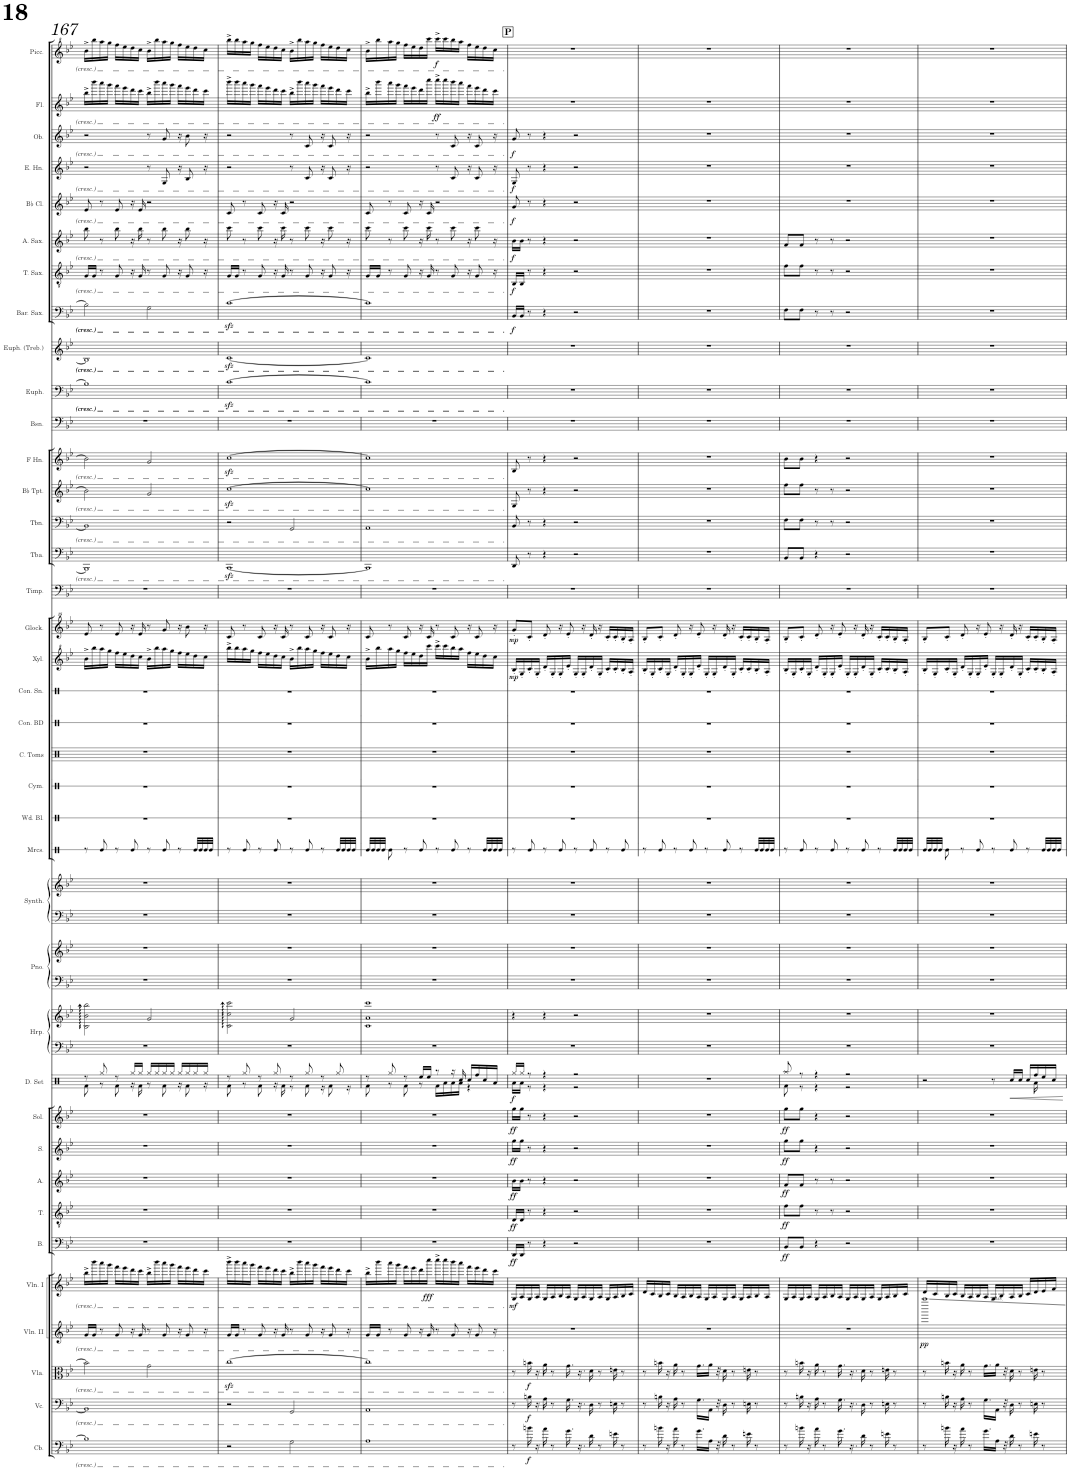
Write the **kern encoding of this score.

**kern	**dynam	**kern	**dynam	**kern	**dynam	**kern	**dynam	**kern	**dynam	**kern	**dynam	**kern	**dynam	**kern	**dynam	**kern	**dynam	**kern	**dynam	**kern	**dynam	**kern	**kern	**kern	**kern	**kern	**kern	**kern	**kern	**kern	**kern	**kern	**kern	**kern	**dynam	**kern	**dynam	**kern	**kern	**kern	**kern	**kern	**kern	**kern	**kern	**kern	**dynam	**kern	**dynam	**kern	**dynam	**kern	**dynam	**kern	**dynam	**kern	**dynam	**kern	**dynam	**kern	**dynam
*part38	*part38	*part37	*part37	*part36	*part36	*part35	*part35	*part34	*part34	*part33	*part33	*part32	*part32	*part31	*part31	*part30	*part30	*part29	*part29	*part28	*part28	*part27	*part27	*part26	*part26	*part25	*part25	*part24	*part23	*part22	*part21	*part20	*part19	*part18	*part18	*part17	*part17	*part16	*part15	*part14	*part13	*part12	*part11	*part10	*part9	*part8	*part8	*part7	*part7	*part6	*part6	*part5	*part5	*part4	*part4	*part3	*part3	*part2	*part2	*part1	*part1
*staff41	*staff41	*staff40	*staff40	*staff39	*staff39	*staff38	*staff38	*staff37	*staff37	*staff36	*staff36	*staff35	*staff35	*staff34	*staff34	*staff33	*staff33	*staff32	*staff32	*staff31	*staff31	*staff30	*staff29	*staff28	*staff27	*staff26	*staff25	*staff24	*staff23	*staff22	*staff21	*staff20	*staff19	*staff18	*staff18	*staff17	*staff17	*staff16	*staff15	*staff14	*staff13	*staff12	*staff11	*staff10	*staff9	*staff8	*staff8	*staff7	*staff7	*staff6	*staff6	*staff5	*staff5	*staff4	*staff4	*staff3	*staff3	*staff2	*staff2	*staff1	*staff1
*I"Contrabass	*	*I"Violoncello	*	*I"Viola	*	*I"Violin II	*	*I"Violin I	*	*I"Bass	*	*I"Tenor	*	*I"Alto	*	*I"Soprano	*	*I"Solo	*	*I"Drumset	*	*I"Harp	*	*I"Piano	*	*I"Bass Synthesizer	*	*I"Maracas	*I"Wood Blocks	*I"Cymbal	*I"Concert Toms	*I"Concert Bass Drum	*I"Concert Snare Drum	*I"Xylophone	*	*I"Glockenspiel	*	*I"Timpani	*I"Tuba	*I"Trombone	*I"Bb Trumpet	*I"Horn in F	*I"Bassoon	*I"Euphonium	*I"Euphonium (Treble Clef)	*I"Baritone Saxophone	*	*I"Tenor Saxophone	*	*I"Alto Saxophone	*	*I"Bb Clarinet	*	*I"English Horn	*	*I"Oboe	*	*I"Flute	*	*I"Piccolo	*
*I'Cb.	*	*I'Vc.	*	*I'Vla.	*	*I'Vln. II	*	*I'Vln. I	*	*I'B.	*	*I'T.	*	*I'A.	*	*I'S.	*	*I'Sol.	*	*I'D. Set	*	*I'Hrp.	*	*I'Pno.	*	*I'Synth.	*	*I'Mrcs.	*I'Wd. Bl.	*I'Cym.	*I'C. Toms	*I'Con. BD	*I'Con. Sn.	*I'Xyl.	*	*I'Glock.	*	*I'Timp.	*I'Tba.	*I'Tbn.	*I'Bb Tpt.	*	*I'Bsn.	*I'Euph.	*I'Euph. (Treb.)	*I'Bar. Sax.	*	*I'T. Sax.	*	*I'A. Sax.	*	*I'Bb Cl.	*	*I'E. Hn.	*	*I'Ob.	*	*I'Fl.	*	*I'Picc.	*
!!LO:PB:g=z
*clefFv4	*	*clefF4	*	*clefC3	*	*clefG2	*	*clefG2	*	*clefF4	*	*clefGv2	*	*clefG2	*	*clefG2	*	*clefG2	*	*clefX	*	*clefF4	*clefG2	*clefF4	*clefG2	*clefF4	*clefG2	*clefX	*clefX	*clefX	*clefX	*clefX	*clefX	*clefG^2	*	*clefG^^2	*	*clefF4	*clefF4	*clefF4	*clefG2	*clefG2	*clefF4	*clefF4	*clefG2	*clefF4	*	*clefGv2	*	*clefG2	*	*clefG2	*	*clefG2	*	*clefG2	*	*clefG2	*	*clefG^2	*
*ITrd7c12	*	*	*	*	*	*	*	*	*	*	*	*	*	*	*	*	*	*	*	*	*	*	*	*	*	*	*	*	*	*	*	*	*	*	*	*	*	*	*	*	*ITrd1c2	*ITrd4c7	*	*	*	*ITrd12c21	*	*ITrd8c14	*	*ITrd5c9	*	*ITrd1c2	*	*ITrd4c7	*	*	*	*	*	*ITrd-7c-12	*
*k[b-e-]	*	*k[b-e-]	*	*k[b-e-]	*	*k[b-e-]	*	*k[b-e-]	*	*k[b-e-]	*	*k[b-e-]	*	*k[b-e-]	*	*k[b-e-]	*	*k[b-e-]	*	*k[]	*	*k[b-e-]	*k[b-e-]	*k[b-e-]	*k[b-e-]	*k[b-e-]	*k[b-e-]	*k[]	*k[]	*k[]	*k[]	*k[]	*k[]	*k[b-e-]	*	*k[b-e-]	*	*k[b-e-]	*k[b-e-]	*k[b-e-]	*k[b-e-]	*k[b-e-]	*k[b-e-]	*k[b-e-]	*k[b-e-]	*k[b-e-]	*	*k[b-e-]	*	*k[b-e-]	*	*k[b-e-]	*	*k[b-e-]	*	*k[b-e-]	*	*k[b-e-]	*	*k[b-e-]	*
*M4/4	*	*M4/4	*	*M4/4	*	*M4/4	*	*M4/4	*	*M4/4	*	*M4/4	*	*M4/4	*	*M4/4	*	*M4/4	*	*M4/4	*	*M4/4	*M4/4	*M4/4	*M4/4	*M4/4	*M4/4	*M4/4	*M4/4	*M4/4	*M4/4	*M4/4	*M4/4	*M4/4	*	*M4/4	*	*M4/4	*M4/4	*M4/4	*M4/4	*M4/4	*M4/4	*M4/4	*M4/4	*M4/4	*	*M4/4	*	*M4/4	*	*M4/4	*	*M4/4	*	*M4/4	*	*M4/4	*	*M4/4	*
=167	=167	=167	=167	=167	=167	=167	=167	=167	=167	=167	=167	=167	=167	=167	=167	=167	=167	=167	=167	=167	=167	=167	=167	=167	=167	=167	=167	=167	=167	=167	=167	=167	=167	=167	=167	=167	=167	=167	=167	=167	=167	=167	=167	=167	=167	=167	=167	=167	=167	=167	=167	=167	=167	=167	=167	=167	=167	=167	=167	=167	=167
*	*	*	*	*	*	*	*	*	*	*	*	*	*	*	*	*	*	*	*	*^	*	*	*	*	*	*	*	*	*	*	*	*	*	*	*	*	*	*	*	*	*	*	*	*	*	*	*	*	*	*	*	*	*	*	*	*	*	*	*	*	*
1BB-]	.	1BB-]	.	2b-\]	.	16g/LL	.	16bb-^\LL	.	1r	.	1r	.	1r	.	1r	.	1r	.	8r	8Rf\	.	1r	2B-\ 2b-\ 2bb-\	1r	1r	1r	1r	8r	1r	1r	1r	1r	1r	16bb-^\LL	.	8eee-/	.	1r	1BBB-]	1BB-]	2b-\]	2b-\]	1r	1B-]	1B-]	2B-\]	.	16G/LL	.	8bb-\	.	8e-/	.	2r	.	2r	.	16bb-^\LL	.	16bb-^\LL	.
.	.	.	.	.	.	16g/JJ	.	16bbb-\	.	.	.	.	.	.	.	.	.	.	.	.	.	.	.	.	.	.	.	.	.	.	.	.	.	.	16bbb-\	.	.	.	.	.	.	.	.	.	.	.	.	.	16G/JJ	.	.	.	.	.	.	.	.	.	16bbb-\	.	16bbb-\	.
.	.	.	.	.	.	8r	.	16aaa\	.	.	.	.	.	.	.	.	.	.	.	8Rgg/	8r	.	.	.	.	.	.	.	8Re/	.	.	.	.	.	16aaa\	.	8r	.	.	.	.	.	.	.	.	.	.	.	8r	.	8r	.	8r	.	.	.	.	.	16aaa\	.	16aaa\	.
.	.	.	.	.	.	.	.	16ggg\JJ	.	.	.	.	.	.	.	.	.	.	.	.	.	.	.	.	.	.	.	.	.	.	.	.	.	.	16ggg\JJ	.	.	.	.	.	.	.	.	.	.	.	.	.	.	.	.	.	.	.	.	.	.	.	16ggg\JJ	.	16ggg\JJ	.
.	.	.	.	.	.	8g/	.	16fff\LL	.	.	.	.	.	.	.	.	.	.	.	8r	8Rf\	.	.	.	.	.	.	.	8r	.	.	.	.	.	16fff\LL	.	8eee-/	.	.	.	.	.	.	.	.	.	.	.	8G/	.	8bb-\	.	8e-/	.	.	.	.	.	16fff\LL	.	16fff\LL	.
.	.	.	.	.	.	.	.	16eee-\	.	.	.	.	.	.	.	.	.	.	.	.	.	.	.	.	.	.	.	.	.	.	.	.	.	.	16eee-\	.	.	.	.	.	.	.	.	.	.	.	.	.	.	.	.	.	.	.	.	.	.	.	16eee-\	.	16eee-\	.
.	.	.	.	.	.	16r	.	16ddd\	.	.	.	.	.	.	.	.	.	.	.	16Rgg/LL	16r	.	.	.	.	.	.	.	8Re/	.	.	.	.	.	16ddd\	.	16r	.	.	.	.	.	.	.	.	.	.	.	16r	.	16r	.	16r	.	.	.	.	.	16ddd\	.	16ddd\	.
.	.	.	.	.	.	16g/	.	16ccc\JJ	.	.	.	.	.	.	.	.	.	.	.	16Rgg/JJ	16Rf\	.	.	.	.	.	.	.	.	.	.	.	.	.	16ccc\JJ	.	16eee-/	.	.	.	.	.	.	.	.	.	.	.	16G/	.	16bb-\	.	16e-/	.	.	.	.	.	16ccc\JJ	.	16ccc\JJ	.
.	.	.	.	2g\	.	8r	.	16bb-^\LL	.	.	.	.	.	.	.	.	.	.	.	16Rgg/LL	8r	.	.	2g/	.	.	.	.	8r	.	.	.	.	.	16bb-^\LL	.	8r	.	.	.	.	2g/	2g/	.	.	.	2G\	.	8r	.	8r	.	2r	.	8r	.	8r	.	16bb-^\LL	.	16bb-^\LL	.
.	.	.	.	.	.	.	.	16bbb-\	.	.	.	.	.	.	.	.	.	.	.	16Rgg/	.	.	.	.	.	.	.	.	.	.	.	.	.	.	16bbb-\	.	.	.	.	.	.	.	.	.	.	.	.	.	.	.	.	.	.	.	.	.	.	.	16bbb-\	.	16bbb-\	.
.	.	.	.	.	.	8g/	.	16aaa\	.	.	.	.	.	.	.	.	.	.	.	16Rgg/	8Rf\	.	.	.	.	.	.	.	8Re/	.	.	.	.	.	16aaa\	.	8ggg/	.	.	.	.	.	.	.	.	.	.	.	8G/	.	8bb-\	.	.	.	8G/	.	8g/	.	16aaa\	.	16aaa\	.
.	.	.	.	.	.	.	.	16ggg\JJ	.	.	.	.	.	.	.	.	.	.	.	16Rgg/JJ	.	.	.	.	.	.	.	.	.	.	.	.	.	.	16ggg\JJ	.	.	.	.	.	.	.	.	.	.	.	.	.	.	.	.	.	.	.	.	.	.	.	16ggg\JJ	.	16ggg\JJ	.
.	.	.	.	.	.	16r	.	16fff\LL	.	.	.	.	.	.	.	.	.	.	.	16Rgg/LL	16r	.	.	.	.	.	.	.	8r	.	.	.	.	.	16fff\LL	.	16r	.	.	.	.	.	.	.	.	.	.	.	16r	.	16r	.	.	.	16r	.	16r	.	16fff\LL	.	16fff\LL	.
.	.	.	.	.	.	8g/	.	16eee-\	.	.	.	.	.	.	.	.	.	.	.	16Rgg/	8Rf\	.	.	.	.	.	.	.	.	.	.	.	.	.	16eee-\	.	8bbb-\	.	.	.	.	.	.	.	.	.	.	.	8G/	.	8bb-\	.	.	.	8B-/	.	8b-\	.	16eee-\	.	16eee-\	.
.	.	.	.	.	.	.	.	16ddd\	.	.	.	.	.	.	.	.	.	.	.	16Rgg/	.	.	.	.	.	.	.	.	32Re/LLL	.	.	.	.	.	16ddd\	.	.	.	.	.	.	.	.	.	.	.	.	.	.	.	.	.	.	.	.	.	.	.	16ddd\	.	16ddd\	.
.	.	.	.	.	.	.	.	.	.	.	.	.	.	.	.	.	.	.	.	.	.	.	.	.	.	.	.	.	32Re/	.	.	.	.	.	.	.	.	.	.	.	.	.	.	.	.	.	.	.	.	.	.	.	.	.	.	.	.	.	.	.	.	.
.	.	.	.	.	.	16r	.	16ccc\JJ	.	.	.	.	.	.	.	.	.	.	.	16Rgg/JJ	16r	.	.	.	.	.	.	.	32Re/	.	.	.	.	.	16ccc\JJ	.	16r	.	.	.	.	.	.	.	.	.	.	.	16r	.	16r	.	.	.	16r	.	16r	.	16ccc\JJ	.	16ccc\JJ	.
.	.	.	.	.	.	.	.	.	.	.	.	.	.	.	.	.	.	.	.	.	.	.	.	.	.	.	.	.	32Re/JJJ	.	.	.	.	.	.	.	.	.	.	.	.	.	.	.	.	.	.	.	.	.	.	.	.	.	.	.	.	.	.	.	.	.
=168	=168	=168	=168	=168	=168	=168	=168	=168	=168	=168	=168	=168	=168	=168	=168	=168	=168	=168	=168	=168	=168	=168	=168	=168	=168	=168	=168	=168	=168	=168	=168	=168	=168	=168	=168	=168	=168	=168	=168	=168	=168	=168	=168	=168	=168	=168	=168	=168	=168	=168	=168	=168	=168	=168	=168	=168	=168	=168	=168	=168	=168	=168
2r	.	2r	.	[1cczz<	.	16g/LL	.	16bbb-^\LL	.	1r	.	1r	.	1r	.	1r	.	1r	.	8r	8Rf\	.	1r	2c\ 2cc\ 2ccc\	1r	1r	1r	1r	8r	1r	1r	1r	1r	1r	16bbb-^\LL	.	8ccc/	.	1r	[1CCzz<	2r	[1cczz<	[1cczz<	1r	[1czz<	[1czz<	[1czz<	.	16G/LL	.	8ccc\	.	8c/	.	2r	.	2r	.	16bbb-^\LL	.	16bbb-^\LL	.
.	.	.	.	.	.	16g/JJ	.	16bbb-\	.	.	.	.	.	.	.	.	.	.	.	.	.	.	.	.	.	.	.	.	.	.	.	.	.	.	16bbb-\	.	.	.	.	.	.	.	.	.	.	.	.	.	16G/JJ	.	.	.	.	.	.	.	.	.	16bbb-\	.	16bbb-\	.
.	.	.	.	.	.	8r	.	16aaa\	.	.	.	.	.	.	.	.	.	.	.	8Rgg/	8r	.	.	.	.	.	.	.	8Re/	.	.	.	.	.	16aaa\	.	8r	.	.	.	.	.	.	.	.	.	.	.	8r	.	8r	.	8r	.	.	.	.	.	16aaa\	.	16aaa\	.
.	.	.	.	.	.	.	.	16ggg\JJ	.	.	.	.	.	.	.	.	.	.	.	.	.	.	.	.	.	.	.	.	.	.	.	.	.	.	16ggg\JJ	.	.	.	.	.	.	.	.	.	.	.	.	.	.	.	.	.	.	.	.	.	.	.	16ggg\JJ	.	16ggg\JJ	.
.	.	.	.	.	.	8g/	.	16fff\LL	.	.	.	.	.	.	.	.	.	.	.	8r	8Rf\	.	.	.	.	.	.	.	8r	.	.	.	.	.	16fff\LL	.	8ccc/	.	.	.	.	.	.	.	.	.	.	.	8G/	.	8ccc\	.	8c/	.	.	.	.	.	16fff\LL	.	16fff\LL	.
.	.	.	.	.	.	.	.	16eee-\	.	.	.	.	.	.	.	.	.	.	.	.	.	.	.	.	.	.	.	.	.	.	.	.	.	.	16eee-\	.	.	.	.	.	.	.	.	.	.	.	.	.	.	.	.	.	.	.	.	.	.	.	16eee-\	.	16eee-\	.
.	.	.	.	.	.	16r	.	16ddd\	.	.	.	.	.	.	.	.	.	.	.	8Rgg/	16r	.	.	.	.	.	.	.	8Re/	.	.	.	.	.	16ddd\	.	16r	.	.	.	.	.	.	.	.	.	.	.	16r	.	16r	.	16r	.	.	.	.	.	16ddd\	.	16ddd\	.
.	.	.	.	.	.	16g/	.	16ccc\JJ	.	.	.	.	.	.	.	.	.	.	.	.	16Rf\	.	.	.	.	.	.	.	.	.	.	.	.	.	16ccc\JJ	.	16ccc/	.	.	.	.	.	.	.	.	.	.	.	16G/	.	16ccc\	.	16c/	.	.	.	.	.	16ccc\JJ	.	16ccc\JJ	.
2GG\	.	2GG/	.	.	.	8r	.	16bb-^\LL	.	.	.	.	.	.	.	.	.	.	.	8r	8r	.	.	2g/	.	.	.	.	8r	.	.	.	.	.	16bb-^\LL	.	8r	.	.	.	2GG/	.	.	.	.	.	.	.	8r	.	8r	.	2r	.	8r	.	8r	.	16bb-^\LL	.	16bb-^\LL	.
.	.	.	.	.	.	.	.	16bbb-\	.	.	.	.	.	.	.	.	.	.	.	.	.	.	.	.	.	.	.	.	.	.	.	.	.	.	16bbb-\	.	.	.	.	.	.	.	.	.	.	.	.	.	.	.	.	.	.	.	.	.	.	.	16bbb-\	.	16bbb-\	.
.	.	.	.	.	.	8g/	.	16aaa\	.	.	.	.	.	.	.	.	.	.	.	8Rgg/	8Rf\	.	.	.	.	.	.	.	8Re/	.	.	.	.	.	16aaa\	.	8ccc/	.	.	.	.	.	.	.	.	.	.	.	8G/	.	8ccc\	.	.	.	8c/	.	8c/	.	16aaa\	.	16aaa\	.
.	.	.	.	.	.	.	.	16ggg\JJ	.	.	.	.	.	.	.	.	.	.	.	.	.	.	.	.	.	.	.	.	.	.	.	.	.	.	16ggg\JJ	.	.	.	.	.	.	.	.	.	.	.	.	.	.	.	.	.	.	.	.	.	.	.	16ggg\JJ	.	16ggg\JJ	.
.	.	.	.	.	.	16r	.	16fff\LL	.	.	.	.	.	.	.	.	.	.	.	8r	16r	.	.	.	.	.	.	.	8r	.	.	.	.	.	16fff\LL	.	16r	.	.	.	.	.	.	.	.	.	.	.	16r	.	16r	.	.	.	16r	.	16r	.	16fff\LL	.	16fff\LL	.
.	.	.	.	.	.	8g/	.	16eee-\	.	.	.	.	.	.	.	.	.	.	.	.	8Rf\	.	.	.	.	.	.	.	.	.	.	.	.	.	16eee-\	.	8ccc/	.	.	.	.	.	.	.	.	.	.	.	8G/	.	8ccc\	.	.	.	8c/	.	8c/	.	16eee-\	.	16eee-\	.
.	.	.	.	.	.	.	.	16ddd\	.	.	.	.	.	.	.	.	.	.	.	8Rgg/	.	.	.	.	.	.	.	.	32Re/LLL	.	.	.	.	.	16ddd\	.	.	.	.	.	.	.	.	.	.	.	.	.	.	.	.	.	.	.	.	.	.	.	16ddd\	.	16ddd\	.
.	.	.	.	.	.	.	.	.	.	.	.	.	.	.	.	.	.	.	.	.	.	.	.	.	.	.	.	.	32Re/	.	.	.	.	.	.	.	.	.	.	.	.	.	.	.	.	.	.	.	.	.	.	.	.	.	.	.	.	.	.	.	.	.
.	.	.	.	.	.	16r	.	16ccc\JJ	.	.	.	.	.	.	.	.	.	.	.	.	16r	.	.	.	.	.	.	.	32Re/	.	.	.	.	.	16ccc\JJ	.	16r	.	.	.	.	.	.	.	.	.	.	.	16r	.	16r	.	.	.	16r	.	16r	.	16ccc\JJ	.	16ccc\JJ	.
.	.	.	.	.	.	.	.	.	.	.	.	.	.	.	.	.	.	.	.	.	.	.	.	.	.	.	.	.	32Re/JJJ	.	.	.	.	.	.	.	.	.	.	.	.	.	.	.	.	.	.	.	.	.	.	.	.	.	.	.	.	.	.	.	.	.
=169	=169	=169	=169	=169	=169	=169	=169	=169	=169	=169	=169	=169	=169	=169	=169	=169	=169	=169	=169	=169	=169	=169	=169	=169	=169	=169	=169	=169	=169	=169	=169	=169	=169	=169	=169	=169	=169	=169	=169	=169	=169	=169	=169	=169	=169	=169	=169	=169	=169	=169	=169	=169	=169	=169	=169	=169	=169	=169	=169	=169	=169	=169
1AA	.	1AA	.	1cc]	.	16g/LL	.	16bb-^\LL	.	1r	.	1r	.	1r	.	1r	.	1r	.	8r	8Rf\	.	1r	1c 1a 1ccc	1r	1r	1r	1r	32Re/LLL	1r	1r	1r	1r	1r	16bb-^\LL	.	8ccc/	.	1r	1CC]	1AA	1cc]	1cc]	1r	1c]	1c]	1c]	.	16G/LL	.	8ccc\	.	8c/	.	2r	.	2r	.	16bb-^\LL	.	16bb-^\LL	.
.	.	.	.	.	.	.	.	.	.	.	.	.	.	.	.	.	.	.	.	.	.	.	.	.	.	.	.	.	32Re/	.	.	.	.	.	.	.	.	.	.	.	.	.	.	.	.	.	.	.	.	.	.	.	.	.	.	.	.	.	.	.	.	.
.	.	.	.	.	.	16g/JJ	.	16bbb-\	.	.	.	.	.	.	.	.	.	.	.	.	.	.	.	.	.	.	.	.	32Re/	.	.	.	.	.	16bbb-\	.	.	.	.	.	.	.	.	.	.	.	.	.	16G/JJ	.	.	.	.	.	.	.	.	.	16bbb-\	.	16bbb-\	.
.	.	.	.	.	.	.	.	.	.	.	.	.	.	.	.	.	.	.	.	.	.	.	.	.	.	.	.	.	32Re/JJJ	.	.	.	.	.	.	.	.	.	.	.	.	.	.	.	.	.	.	.	.	.	.	.	.	.	.	.	.	.	.	.	.	.
.	.	.	.	.	.	8r	.	16aaa\	.	.	.	.	.	.	.	.	.	.	.	8Rgg/	8r	.	.	.	.	.	.	.	8Re\	.	.	.	.	.	16aaa\	.	8r	.	.	.	.	.	.	.	.	.	.	.	8r	.	8r	.	8r	.	.	.	.	.	16aaa\	.	16aaa\	.
.	.	.	.	.	.	.	.	16ggg\JJ	.	.	.	.	.	.	.	.	.	.	.	.	.	.	.	.	.	.	.	.	.	.	.	.	.	.	16ggg\JJ	.	.	.	.	.	.	.	.	.	.	.	.	.	.	.	.	.	.	.	.	.	.	.	16ggg\JJ	.	16ggg\JJ	.
.	.	.	.	.	.	8g/	.	16fff\LL	.	.	.	.	.	.	.	.	.	.	.	8r	8Rf\	.	.	.	.	.	.	.	8r	.	.	.	.	.	16fff\LL	.	8ccc/	.	.	.	.	.	.	.	.	.	.	.	8G/	.	8ccc\	.	8c/	.	.	.	.	.	16fff\LL	.	16fff\LL	.
.	.	.	.	.	.	.	.	16eee-\	.	.	.	.	.	.	.	.	.	.	.	.	.	.	.	.	.	.	.	.	.	.	.	.	.	.	16eee-\	.	.	.	.	.	.	.	.	.	.	.	.	.	.	.	.	.	.	.	.	.	.	.	16eee-\	.	16eee-\	.
.	.	.	.	.	.	16r	.	16ddd\	.	.	.	.	.	.	.	.	.	.	.	16Ree/LL	8r	.	.	.	.	.	.	.	8Re/	.	.	.	.	.	16ddd\	.	16r	.	.	.	.	.	.	.	.	.	.	.	16r	.	16r	.	16r	.	.	.	.	.	16ddd\	.	16ddd\	.
!	!	!	!	!	!	!	!	!	!LO:DY:b	!	!	!	!	!	!	!	!	!	!	!	!	!	!	!	!	!	!	!	!	!	!	!	!	!	!	!	!	!	!	!	!	!	!	!	!	!	!	!	!	!	!	!	!	!	!	!	!	!	!	!	!	!
.	.	.	.	.	.	16g/	.	16cccc\JJ	fff	.	.	.	.	.	.	.	.	.	.	16Ree/JJ	.	.	.	.	.	.	.	.	.	.	.	.	.	.	16cccc\JJ	.	16ccc/	.	.	.	.	.	.	.	.	.	.	.	16G/	.	16ccc\	.	16c/	.	.	.	.	.	16cccc\JJ	.	16cccc\JJ	.
!	!	!	!	!	!	!	!	!	!	!	!	!	!	!	!	!	!	!	!	!	!	!	!	!	!	!	!	!	!	!	!	!	!	!	!	!	!	!	!	!	!	!	!	!	!	!	!	!	!	!	!	!	!	!	!	!	!	!	!	!LO:DY:b	!	!LO:DY:b
.	.	.	.	.	.	8r	.	16cccc^\LL	.	.	.	.	.	.	.	.	.	.	.	8r	16Rf\LL	.	.	.	.	.	.	.	8r	.	.	.	.	.	16cccc^\LL	.	8r	.	.	.	.	.	.	.	.	.	.	.	8r	.	8r	.	2r	.	8r	.	8r	.	16cccc^\LL	ff	16cccc^\LL	f
.	.	.	.	.	.	.	.	16cccc\	.	.	.	.	.	.	.	.	.	.	.	.	16Ra\	.	.	.	.	.	.	.	.	.	.	.	.	.	16cccc\	.	.	.	.	.	.	.	.	.	.	.	.	.	.	.	.	.	.	.	.	.	.	.	16cccc\	.	16cccc\	.
.	.	.	.	.	.	8g/	.	16bbb-\	.	.	.	.	.	.	.	.	.	.	.	16r	16Ra\	.	.	.	.	.	.	.	8Re/	.	.	.	.	.	16bbb-\	.	8ccc/	.	.	.	.	.	.	.	.	.	.	.	8G/	.	8ccc\	.	.	.	8c/	.	8c/	.	16bbb-\	.	16bbb-\	.
.	.	.	.	.	.	.	.	16aaa\JJ	.	.	.	.	.	.	.	.	.	.	.	16Rcc/	16Ra\JJ	.	.	.	.	.	.	.	.	.	.	.	.	.	16aaa\JJ	.	.	.	.	.	.	.	.	.	.	.	.	.	.	.	.	.	.	.	.	.	.	.	16aaa\JJ	.	16aaa\JJ	.
.	.	.	.	.	.	16r	.	16fff\LL	.	.	.	.	.	.	.	.	.	.	.	16Rcc/LL	4r	.	.	.	.	.	.	.	8r	.	.	.	.	.	16fff\LL	.	16r	.	.	.	.	.	.	.	.	.	.	.	16r	.	16r	.	.	.	16r	.	16r	.	16fff\LL	.	16fff\LL	.
.	.	.	.	.	.	8g/	.	16eee-\	.	.	.	.	.	.	.	.	.	.	.	16Rff/	.	.	.	.	.	.	.	.	.	.	.	.	.	.	16eee-\	.	8ccc/	.	.	.	.	.	.	.	.	.	.	.	8G/	.	8ccc\	.	.	.	8c/	.	8c/	.	16eee-\	.	16eee-\	.
.	.	.	.	.	.	.	.	16ddd\	.	.	.	.	.	.	.	.	.	.	.	16Rcc/	.	.	.	.	.	.	.	.	32Re/LLL	.	.	.	.	.	16ddd\	.	.	.	.	.	.	.	.	.	.	.	.	.	.	.	.	.	.	.	.	.	.	.	16ddd\	.	16ddd\	.
.	.	.	.	.	.	.	.	.	.	.	.	.	.	.	.	.	.	.	.	.	.	.	.	.	.	.	.	.	32Re/	.	.	.	.	.	.	.	.	.	.	.	.	.	.	.	.	.	.	.	.	.	.	.	.	.	.	.	.	.	.	.	.	.
.	.	.	.	.	.	16r	.	16ccc\JJ	.	.	.	.	.	.	.	.	.	.	.	16Ra/JJ	.	.	.	.	.	.	.	.	32Re/	.	.	.	.	.	16ccc\JJ	.	16r	.	.	.	.	.	.	.	.	.	.	.	16r	.	16r	.	.	.	16r	.	16r	.	16ccc\JJ	.	16ccc\JJ	.
.	.	.	.	.	.	.	.	.	.	.	.	.	.	.	.	.	.	.	.	.	.	.	.	.	.	.	.	.	32Re/JJJ	.	.	.	.	.	.	.	.	.	.	.	.	.	.	.	.	.	.	.	.	.	.	.	.	.	.	.	.	.	.	.	.	.
!!LO:REH:place=s1:a:B:cj:fs=14:t=P
=170	=170	=170	=170	=170	=170	=170	=170	=170	=170	=170	=170	=170	=170	=170	=170	=170	=170	=170	=170	=170	=170	=170	=170	=170	=170	=170	=170	=170	=170	=170	=170	=170	=170	=170	=170	=170	=170	=170	=170	=170	=170	=170	=170	=170	=170	=170	=170	=170	=170	=170	=170	=170	=170	=170	=170	=170	=170	=170	=170	=170	=170	=170
!	!	!	!	!	!	!	!	!	!LO:DY:b	!	!LO:DY:b	!	!LO:DY:b	!	!LO:DY:b	!	!LO:DY:b	!	!LO:DY:b	!	!	!LO:DY:b	!	!	!	!	!	!	!	!	!	!	!	!	!	!LO:DY:b	!	!LO:DY:b	!	!	!	!	!	!	!	!	!	!LO:DY:b	!	!LO:DY:b	!	!LO:DY:b	!	!LO:DY:b	!	!LO:DY:b	!	!LO:DY:b	!	!	!	!
8r	.	8r	.	8r	.	1r	.	16G/LL	mf	16DD/LL	ff	16D/LL	ff	16b-\LL	ff	16gg\LL	ff	16gg\LL	ff	16Rgg/LL	16Ra\LL	f	1r	4r	1r	1r	1r	1r	8r	1r	1r	1r	1r	1r	16b-'/LL	mp	8ggg'/L	mp	1r	8DD/	8BB-/	8G/	8B-/	1r	1r	1r	16BB-/LL	f	16BB-/LL	f	16b-\LL	f	8g/	f	8G/	f	8g/	f	1r	.	1r	.
.	.	.	.	.	.	.	.	16A/	.	16DD/JJ	.	16D/JJ	.	16b-\JJ	.	16gg\JJ	.	16gg\JJ	.	16Rgg/JJ	16Ra\JJ	.	.	.	.	.	.	.	.	.	.	.	.	.	16g'/	.	.	.	.	.	.	.	.	.	.	.	16BB-/JJ	.	16BB-/JJ	.	16b-\JJ	.	.	.	.	.	.	.	.	.	.	.
!	!LO:DY:b	!	!LO:DY:b	!	!LO:DY:b	!	!	!	!	!	!	!	!	!	!	!	!	!	!	!	!	!	!	!	!	!	!	!	!	!	!	!	!	!	!	!	!	!	!	!	!	!	!	!	!	!	!	!	!	!	!	!	!	!	!	!	!	!	!	!	!	!
16Bn\	f	16Bn\	f	16bn\	f	.	.	16G/	.	8r	.	8r	.	8r	.	8r	.	8r	.	8r	8r	.	.	.	.	.	.	.	8Re/	.	.	.	.	.	16cc'/	.	8ccc'/J	.	.	8r	8r	8r	8r	.	.	.	8r	.	8r	.	8r	.	8r	.	8r	.	8r	.	.	.	.	.
16r	.	16r	.	16r	.	.	.	16A/JJ	.	.	.	.	.	.	.	.	.	.	.	.	.	.	.	.	.	.	.	.	.	.	.	.	.	.	16g'/JJ	.	.	.	.	.	.	.	.	.	.	.	.	.	.	.	.	.	.	.	.	.	.	.	.	.	.	.
16A\	.	16A\	.	16a\	.	.	.	16G/LL	.	4r	.	4r	.	4r	.	4r	.	4r	.	4r	4r	.	.	4r	.	.	.	.	8r	.	.	.	.	.	16dd'/LL	.	8ddd'/	.	.	4r	4r	4r	4r	.	.	.	4r	.	4r	.	4r	.	4r	.	4r	.	4r	.	.	.	.	.
8r	.	8r	.	8r	.	.	.	16A/	.	.	.	.	.	.	.	.	.	.	.	.	.	.	.	.	.	.	.	.	.	.	.	.	.	.	16g'/	.	.	.	.	.	.	.	.	.	.	.	.	.	.	.	.	.	.	.	.	.	.	.	.	.	.	.
.	.	.	.	.	.	.	.	16B-/	.	.	.	.	.	.	.	.	.	.	.	.	.	.	.	.	.	.	.	.	8Re/	.	.	.	.	.	16g'/	.	16r	.	.	.	.	.	.	.	.	.	.	.	.	.	.	.	.	.	.	.	.	.	.	.	.	.
16.G\	.	16.G\	.	16.g\	.	.	.	16A/JJ	.	.	.	.	.	.	.	.	.	.	.	.	.	.	.	.	.	.	.	.	.	.	.	.	.	.	16ee-'/JJ	.	8eee-'/	.	.	.	.	.	.	.	.	.	.	.	.	.	.	.	.	.	.	.	.	.	.	.	.	.
.	.	.	.	.	.	.	.	16G/LL	.	2r	.	2r	.	2r	.	2r	.	2r	.	2r	2r	.	.	2r	.	.	.	.	8r	.	.	.	.	.	16g'/LL	.	.	.	.	2r	2r	2r	2r	.	.	.	2r	.	2r	.	2r	.	2r	.	2r	.	2r	.	.	.	.	.
16.r	.	16.r	.	16.r	.	.	.	.	.	.	.	.	.	.	.	.	.	.	.	.	.	.	.	.	.	.	.	.	.	.	.	.	.	.	.	.	.	.	.	.	.	.	.	.	.	.	.	.	.	.	.	.	.	.	.	.	.	.	.	.	.	.
.	.	.	.	.	.	.	.	16A/	.	.	.	.	.	.	.	.	.	.	.	.	.	.	.	.	.	.	.	.	.	.	.	.	.	.	16g'/	.	16r	.	.	.	.	.	.	.	.	.	.	.	.	.	.	.	.	.	.	.	.	.	.	.	.	.
16D\	.	16D\	.	16d\	.	.	.	16G/	.	.	.	.	.	.	.	.	.	.	.	.	.	.	.	.	.	.	.	.	8Re/	.	.	.	.	.	16dd'/	.	16ddd'/	.	.	.	.	.	.	.	.	.	.	.	.	.	.	.	.	.	.	.	.	.	.	.	.	.
8r	.	8r	.	8r	.	.	.	16A/JJ	.	.	.	.	.	.	.	.	.	.	.	.	.	.	.	.	.	.	.	.	.	.	.	.	.	.	16g'/JJ	.	16r	.	.	.	.	.	.	.	.	.	.	.	.	.	.	.	.	.	.	.	.	.	.	.	.	.
.	.	.	.	.	.	.	.	16G/LL	.	.	.	.	.	.	.	.	.	.	.	.	.	.	.	.	.	.	.	.	8r	.	.	.	.	.	16cc'/LL	.	16ccc'/LL	.	.	.	.	.	.	.	.	.	.	.	.	.	.	.	.	.	.	.	.	.	.	.	.	.
16En\	.	16En\	.	16en\	.	.	.	16A/	.	.	.	.	.	.	.	.	.	.	.	.	.	.	.	.	.	.	.	.	.	.	.	.	.	.	16cc'/	.	16ccc'/	.	.	.	.	.	.	.	.	.	.	.	.	.	.	.	.	.	.	.	.	.	.	.	.	.
8r	.	8r	.	8r	.	.	.	16B-/	.	.	.	.	.	.	.	.	.	.	.	.	.	.	.	.	.	.	.	.	8Re/	.	.	.	.	.	16b-'/	.	16bb-'/	.	.	.	.	.	.	.	.	.	.	.	.	.	.	.	.	.	.	.	.	.	.	.	.	.
.	.	.	.	.	.	.	.	16c/JJ	.	.	.	.	.	.	.	.	.	.	.	.	.	.	.	.	.	.	.	.	.	.	.	.	.	.	16a'/JJ	.	16aa'/JJ	.	.	.	.	.	.	.	.	.	.	.	.	.	.	.	.	.	.	.	.	.	.	.	.	.
*	*	*	*	*	*	*	*	*	*	*	*	*	*	*	*	*	*	*	*	*v	*v	*	*	*	*	*	*	*	*	*	*	*	*	*	*	*	*	*	*	*	*	*	*	*	*	*	*	*	*	*	*	*	*	*	*	*	*	*	*	*	*	*
=171	=171	=171	=171	=171	=171	=171	=171	=171	=171	=171	=171	=171	=171	=171	=171	=171	=171	=171	=171	=171	=171	=171	=171	=171	=171	=171	=171	=171	=171	=171	=171	=171	=171	=171	=171	=171	=171	=171	=171	=171	=171	=171	=171	=171	=171	=171	=171	=171	=171	=171	=171	=171	=171	=171	=171	=171	=171	=171	=171	=171	=171
8r	.	8r	.	8r	.	1r	.	16d/LL	.	1r	.	1r	.	1r	.	1r	.	1r	.	1r	.	1r	1r	1r	1r	1r	1r	8r	1r	1r	1r	1r	1r	16b-'/LL	.	8bb-'/L	.	1r	1r	1r	1r	1r	1r	1r	1r	1r	.	1r	.	1r	.	1r	.	1r	.	1r	.	1r	.	1r	.
.	.	.	.	.	.	.	.	16c/	.	.	.	.	.	.	.	.	.	.	.	.	.	.	.	.	.	.	.	.	.	.	.	.	.	16g'/	.	.	.	.	.	.	.	.	.	.	.	.	.	.	.	.	.	.	.	.	.	.	.	.	.	.	.
16Bn\	.	16Bn\	.	16bn\	.	.	.	16B-/	.	.	.	.	.	.	.	.	.	.	.	.	.	.	.	.	.	.	.	8Re/	.	.	.	.	.	16cc'/	.	8ccc'/J	.	.	.	.	.	.	.	.	.	.	.	.	.	.	.	.	.	.	.	.	.	.	.	.	.
16r	.	16r	.	16r	.	.	.	16c/JJ	.	.	.	.	.	.	.	.	.	.	.	.	.	.	.	.	.	.	.	.	.	.	.	.	.	16g'/JJ	.	.	.	.	.	.	.	.	.	.	.	.	.	.	.	.	.	.	.	.	.	.	.	.	.	.	.
16A\	.	16A\	.	16a\	.	.	.	16B-/LL	.	.	.	.	.	.	.	.	.	.	.	.	.	.	.	.	.	.	.	8r	.	.	.	.	.	16dd'/LL	.	8ddd'/	.	.	.	.	.	.	.	.	.	.	.	.	.	.	.	.	.	.	.	.	.	.	.	.	.
8r	.	8r	.	8r	.	.	.	16A/	.	.	.	.	.	.	.	.	.	.	.	.	.	.	.	.	.	.	.	.	.	.	.	.	.	16g'/	.	.	.	.	.	.	.	.	.	.	.	.	.	.	.	.	.	.	.	.	.	.	.	.	.	.	.
.	.	.	.	.	.	.	.	16B-/	.	.	.	.	.	.	.	.	.	.	.	.	.	.	.	.	.	.	.	8Re/	.	.	.	.	.	16g'/	.	16r	.	.	.	.	.	.	.	.	.	.	.	.	.	.	.	.	.	.	.	.	.	.	.	.	.
16.G\LL	.	16.G\LL	.	16.g\LL	.	.	.	16A/JJ	.	.	.	.	.	.	.	.	.	.	.	.	.	.	.	.	.	.	.	.	.	.	.	.	.	16ee-'/JJ	.	8eee-'/	.	.	.	.	.	.	.	.	.	.	.	.	.	.	.	.	.	.	.	.	.	.	.	.	.
.	.	.	.	.	.	.	.	16G/LL	.	.	.	.	.	.	.	.	.	.	.	.	.	.	.	.	.	.	.	8r	.	.	.	.	.	16g'/LL	.	.	.	.	.	.	.	.	.	.	.	.	.	.	.	.	.	.	.	.	.	.	.	.	.	.	.
16AA\JJ	.	16AA\JJ	.	16a\JJ	.	.	.	.	.	.	.	.	.	.	.	.	.	.	.	.	.	.	.	.	.	.	.	.	.	.	.	.	.	.	.	.	.	.	.	.	.	.	.	.	.	.	.	.	.	.	.	.	.	.	.	.	.	.	.	.	.
.	.	.	.	.	.	.	.	16A/	.	.	.	.	.	.	.	.	.	.	.	.	.	.	.	.	.	.	.	.	.	.	.	.	.	16g'/	.	16r	.	.	.	.	.	.	.	.	.	.	.	.	.	.	.	.	.	.	.	.	.	.	.	.	.
32r	.	32r	.	32r	.	.	.	.	.	.	.	.	.	.	.	.	.	.	.	.	.	.	.	.	.	.	.	.	.	.	.	.	.	.	.	.	.	.	.	.	.	.	.	.	.	.	.	.	.	.	.	.	.	.	.	.	.	.	.	.	.
16D\	.	16D\	.	16d\	.	.	.	16G/	.	.	.	.	.	.	.	.	.	.	.	.	.	.	.	.	.	.	.	8Re/	.	.	.	.	.	16dd'/	.	16ddd'/	.	.	.	.	.	.	.	.	.	.	.	.	.	.	.	.	.	.	.	.	.	.	.	.	.
8r	.	8r	.	8r	.	.	.	16A/JJ	.	.	.	.	.	.	.	.	.	.	.	.	.	.	.	.	.	.	.	.	.	.	.	.	.	16g'/JJ	.	16r	.	.	.	.	.	.	.	.	.	.	.	.	.	.	.	.	.	.	.	.	.	.	.	.	.
.	.	.	.	.	.	.	.	16G/LL	.	.	.	.	.	.	.	.	.	.	.	.	.	.	.	.	.	.	.	8r	.	.	.	.	.	16cc'/LL	.	16ccc'/LL	.	.	.	.	.	.	.	.	.	.	.	.	.	.	.	.	.	.	.	.	.	.	.	.	.
16En\	.	16En\	.	16en\	.	.	.	16A/	.	.	.	.	.	.	.	.	.	.	.	.	.	.	.	.	.	.	.	.	.	.	.	.	.	16cc'/	.	16ccc'/	.	.	.	.	.	.	.	.	.	.	.	.	.	.	.	.	.	.	.	.	.	.	.	.	.
8r	.	8r	.	8r	.	.	.	16B-/	.	.	.	.	.	.	.	.	.	.	.	.	.	.	.	.	.	.	.	32Re/LLL	.	.	.	.	.	16b-'/	.	16bb-'/	.	.	.	.	.	.	.	.	.	.	.	.	.	.	.	.	.	.	.	.	.	.	.	.	.
.	.	.	.	.	.	.	.	.	.	.	.	.	.	.	.	.	.	.	.	.	.	.	.	.	.	.	.	32Re/	.	.	.	.	.	.	.	.	.	.	.	.	.	.	.	.	.	.	.	.	.	.	.	.	.	.	.	.	.	.	.	.	.
.	.	.	.	.	.	.	.	16A/JJ	.	.	.	.	.	.	.	.	.	.	.	.	.	.	.	.	.	.	.	32Re/	.	.	.	.	.	16a'/JJ	.	16aa'/JJ	.	.	.	.	.	.	.	.	.	.	.	.	.	.	.	.	.	.	.	.	.	.	.	.	.
.	.	.	.	.	.	.	.	.	.	.	.	.	.	.	.	.	.	.	.	.	.	.	.	.	.	.	.	32Re/JJJ	.	.	.	.	.	.	.	.	.	.	.	.	.	.	.	.	.	.	.	.	.	.	.	.	.	.	.	.	.	.	.	.	.
=172	=172	=172	=172	=172	=172	=172	=172	=172	=172	=172	=172	=172	=172	=172	=172	=172	=172	=172	=172	=172	=172	=172	=172	=172	=172	=172	=172	=172	=172	=172	=172	=172	=172	=172	=172	=172	=172	=172	=172	=172	=172	=172	=172	=172	=172	=172	=172	=172	=172	=172	=172	=172	=172	=172	=172	=172	=172	=172	=172	=172	=172
*	*	*	*	*	*	*	*	*	*	*	*	*	*	*	*	*	*	*	*	*^	*	*	*	*	*	*	*	*	*	*	*	*	*	*	*	*	*	*	*	*	*	*	*	*	*	*	*	*	*	*	*	*	*	*	*	*	*	*	*	*	*
!	!	!	!	!	!	!	!	!	!	!	!LO:DY:b	!	!LO:DY:b	!	!LO:DY:b	!	!LO:DY:b	!	!LO:DY:b	!	!	!	!	!	!	!	!	!	!	!	!	!	!	!	!	!	!	!	!	!	!	!	!	!	!	!	!	!	!	!	!	!	!	!	!	!	!	!	!	!	!	!
8r	.	8r	.	8r	.	1r	.	16G/LL	.	8BB-/L	ff	8f\L	ff	8f/L	ff	8gg\L	ff	8gg\L	ff	8Raa/	8Rf\	.	1r	1r	1r	1r	1r	1r	8r	1r	1r	1r	1r	1r	16b-'/LL	.	8bb-'/L	.	1r	8BB-/L	8F\L	8ff\L	8b-\L	1r	1r	1r	8F\L	.	8f\L	.	8f/L	.	1r	.	1r	.	1r	.	1r	.	1r	.
.	.	.	.	.	.	.	.	16A/	.	.	.	.	.	.	.	.	.	.	.	.	.	.	.	.	.	.	.	.	.	.	.	.	.	.	16g'/	.	.	.	.	.	.	.	.	.	.	.	.	.	.	.	.	.	.	.	.	.	.	.	.	.	.	.
16Bn\	.	16Bn\	.	16bn\	.	.	.	16G/	.	8BB-/J	.	8f\J	.	8f/J	.	8gg\J	.	8gg\J	.	8r	8r	.	.	.	.	.	.	.	8Re/	.	.	.	.	.	16cc'/	.	8ccc'/J	.	.	8BB-/J	8F\J	8ff\J	8b-\J	.	.	.	8F\J	.	8f\J	.	8f/J	.	.	.	.	.	.	.	.	.	.	.
16r	.	16r	.	16r	.	.	.	16A/JJ	.	.	.	.	.	.	.	.	.	.	.	.	.	.	.	.	.	.	.	.	.	.	.	.	.	.	16g'/JJ	.	.	.	.	.	.	.	.	.	.	.	.	.	.	.	.	.	.	.	.	.	.	.	.	.	.	.
16A\	.	16A\	.	16a\	.	.	.	16G/LL	.	4r	.	8r	.	8r	.	4r	.	4r	.	4r	4r	.	.	.	.	.	.	.	8r	.	.	.	.	.	16dd'/LL	.	8ddd'/	.	.	4r	8r	8r	4r	.	.	.	8r	.	8r	.	8r	.	.	.	.	.	.	.	.	.	.	.
8r	.	8r	.	8r	.	.	.	16A/	.	.	.	.	.	.	.	.	.	.	.	.	.	.	.	.	.	.	.	.	.	.	.	.	.	.	16g'/	.	.	.	.	.	.	.	.	.	.	.	.	.	.	.	.	.	.	.	.	.	.	.	.	.	.	.
.	.	.	.	.	.	.	.	16B-/	.	.	.	8r	.	8r	.	.	.	.	.	.	.	.	.	.	.	.	.	.	8Re/	.	.	.	.	.	16g'/	.	16r	.	.	.	8r	8r	.	.	.	.	8r	.	8r	.	8r	.	.	.	.	.	.	.	.	.	.	.
16.G\	.	16.G\	.	16.g\	.	.	.	16A/JJ	.	.	.	.	.	.	.	.	.	.	.	.	.	.	.	.	.	.	.	.	.	.	.	.	.	.	16ee-'/JJ	.	8eee-'/	.	.	.	.	.	.	.	.	.	.	.	.	.	.	.	.	.	.	.	.	.	.	.	.	.
.	.	.	.	.	.	.	.	16G/LL	.	2r	.	2r	.	2r	.	2r	.	2r	.	2r	2r	.	.	.	.	.	.	.	8r	.	.	.	.	.	16g'/LL	.	.	.	.	2r	2r	2r	2r	.	.	.	2r	.	2r	.	2r	.	.	.	.	.	.	.	.	.	.	.
16.r	.	16.r	.	16.r	.	.	.	.	.	.	.	.	.	.	.	.	.	.	.	.	.	.	.	.	.	.	.	.	.	.	.	.	.	.	.	.	.	.	.	.	.	.	.	.	.	.	.	.	.	.	.	.	.	.	.	.	.	.	.	.	.	.
.	.	.	.	.	.	.	.	16A/	.	.	.	.	.	.	.	.	.	.	.	.	.	.	.	.	.	.	.	.	.	.	.	.	.	.	16g'/	.	16r	.	.	.	.	.	.	.	.	.	.	.	.	.	.	.	.	.	.	.	.	.	.	.	.	.
16D\	.	16D\	.	16d\	.	.	.	16G/	.	.	.	.	.	.	.	.	.	.	.	.	.	.	.	.	.	.	.	.	8Re/	.	.	.	.	.	16dd'/	.	16ddd'/	.	.	.	.	.	.	.	.	.	.	.	.	.	.	.	.	.	.	.	.	.	.	.	.	.
8r	.	8r	.	8r	.	.	.	16A/JJ	.	.	.	.	.	.	.	.	.	.	.	.	.	.	.	.	.	.	.	.	.	.	.	.	.	.	16g'/JJ	.	16r	.	.	.	.	.	.	.	.	.	.	.	.	.	.	.	.	.	.	.	.	.	.	.	.	.
.	.	.	.	.	.	.	.	16G/LL	.	.	.	.	.	.	.	.	.	.	.	.	.	.	.	.	.	.	.	.	8r	.	.	.	.	.	16cc'/LL	.	16ccc'/LL	.	.	.	.	.	.	.	.	.	.	.	.	.	.	.	.	.	.	.	.	.	.	.	.	.
16En\	.	16En\	.	16en\	.	.	.	16A/	.	.	.	.	.	.	.	.	.	.	.	.	.	.	.	.	.	.	.	.	.	.	.	.	.	.	16cc'/	.	16ccc'/	.	.	.	.	.	.	.	.	.	.	.	.	.	.	.	.	.	.	.	.	.	.	.	.	.
8r	.	8r	.	8r	.	.	.	16B-/	.	.	.	.	.	.	.	.	.	.	.	.	.	.	.	.	.	.	.	.	32Re/LLL	.	.	.	.	.	16b-'/	.	16bb-'/	.	.	.	.	.	.	.	.	.	.	.	.	.	.	.	.	.	.	.	.	.	.	.	.	.
.	.	.	.	.	.	.	.	.	.	.	.	.	.	.	.	.	.	.	.	.	.	.	.	.	.	.	.	.	32Re/	.	.	.	.	.	.	.	.	.	.	.	.	.	.	.	.	.	.	.	.	.	.	.	.	.	.	.	.	.	.	.	.	.
.	.	.	.	.	.	.	.	16c/JJ	.	.	.	.	.	.	.	.	.	.	.	.	.	.	.	.	.	.	.	.	32Re/	.	.	.	.	.	16a'/JJ	.	16aa'/JJ	.	.	.	.	.	.	.	.	.	.	.	.	.	.	.	.	.	.	.	.	.	.	.	.	.
.	.	.	.	.	.	.	.	.	.	.	.	.	.	.	.	.	.	.	.	.	.	.	.	.	.	.	.	.	32Re/JJJ	.	.	.	.	.	.	.	.	.	.	.	.	.	.	.	.	.	.	.	.	.	.	.	.	.	.	.	.	.	.	.	.	.
=173	=173	=173	=173	=173	=173	=173	=173	=173	=173	=173	=173	=173	=173	=173	=173	=173	=173	=173	=173	=173	=173	=173	=173	=173	=173	=173	=173	=173	=173	=173	=173	=173	=173	=173	=173	=173	=173	=173	=173	=173	=173	=173	=173	=173	=173	=173	=173	=173	=173	=173	=173	=173	=173	=173	=173	=173	=173	=173	=173	=173	=173	=173
!	!	!	!	!	!	!	!LO:DY:b	!	!	!	!	!	!	!	!	!	!	!	!	!	!	!	!	!	!	!	!	!	!	!	!	!	!	!	!	!	!	!	!	!	!	!	!	!	!	!	!	!	!	!	!	!	!	!	!	!	!	!	!	!	!	!
8r	.	8r	.	8r	.	1aaaa	pp	16d/LL	.	1r	.	1r	.	1r	.	1r	.	1r	.	2r	16ryy	.	1r	1r	1r	1r	1r	1r	32Re/LLL	1r	1r	1r	1r	1r	16b-'/LL	.	8bb-'/L	.	1r	1r	1r	1r	1r	1r	1r	1r	1r	.	1r	.	1r	.	1r	.	1r	.	1r	.	1r	.	1r	.
.	.	.	.	.	.	.	.	.	.	.	.	.	.	.	.	.	.	.	.	.	.	.	.	.	.	.	.	.	32Re/	.	.	.	.	.	.	.	.	.	.	.	.	.	.	.	.	.	.	.	.	.	.	.	.	.	.	.	.	.	.	.	.	.
*	*	*	*	*	*	*	*	*	*	*	*	*	*	*	*	*	*	*	*	*v	*v	*	*	*	*	*	*	*	*	*	*	*	*	*	*	*	*	*	*	*	*	*	*	*	*	*	*	*	*	*	*	*	*	*	*	*	*	*	*	*	*	*
.	.	.	.	.	.	.	.	16c/	.	.	.	.	.	.	.	.	.	.	.	.	.	.	.	.	.	.	.	32Re/	.	.	.	.	.	16g'/	.	.	.	.	.	.	.	.	.	.	.	.	.	.	.	.	.	.	.	.	.	.	.	.	.	.	.
.	.	.	.	.	.	.	.	.	.	.	.	.	.	.	.	.	.	.	.	.	.	.	.	.	.	.	.	32Re/JJJ	.	.	.	.	.	.	.	.	.	.	.	.	.	.	.	.	.	.	.	.	.	.	.	.	.	.	.	.	.	.	.	.	.
16Bn\	.	16Bn\	.	16bn\	.	.	.	16B-/	.	.	.	.	.	.	.	.	.	.	.	.	.	.	.	.	.	.	.	8Re\	.	.	.	.	.	16cc'/	.	8ccc'/J	.	.	.	.	.	.	.	.	.	.	.	.	.	.	.	.	.	.	.	.	.	.	.	.	.
16r	.	16r	.	16r	.	.	.	16c/JJ	.	.	.	.	.	.	.	.	.	.	.	.	.	.	.	.	.	.	.	.	.	.	.	.	.	16g'/JJ	.	.	.	.	.	.	.	.	.	.	.	.	.	.	.	.	.	.	.	.	.	.	.	.	.	.	.
16A\	.	16A\	.	16a\	.	.	.	16B-/LL	.	.	.	.	.	.	.	.	.	.	.	.	.	.	.	.	.	.	.	8r	.	.	.	.	.	16dd'/LL	.	8ddd'/	.	.	.	.	.	.	.	.	.	.	.	.	.	.	.	.	.	.	.	.	.	.	.	.	.
8r	.	8r	.	8r	.	.	.	16A/	.	.	.	.	.	.	.	.	.	.	.	.	.	.	.	.	.	.	.	.	.	.	.	.	.	16g'/	.	.	.	.	.	.	.	.	.	.	.	.	.	.	.	.	.	.	.	.	.	.	.	.	.	.	.
.	.	.	.	.	.	.	.	16B-/	.	.	.	.	.	.	.	.	.	.	.	.	.	.	.	.	.	.	.	8Re/	.	.	.	.	.	16g'/	.	16r	.	.	.	.	.	.	.	.	.	.	.	.	.	.	.	.	.	.	.	.	.	.	.	.	.
16.G\LL	.	16.G\LL	.	16.g\LL	.	.	.	16A/JJ	.	.	.	.	.	.	.	.	.	.	.	.	.	.	.	.	.	.	.	.	.	.	.	.	.	16ee-'/JJ	.	8eee-'/	.	.	.	.	.	.	.	.	.	.	.	.	.	.	.	.	.	.	.	.	.	.	.	.	.
.	.	.	.	.	.	.	.	16G/LL	.	.	.	.	.	.	.	.	.	.	.	8r	.	.	.	.	.	.	.	8r	.	.	.	.	.	16g'/LL	.	.	.	.	.	.	.	.	.	.	.	.	.	.	.	.	.	.	.	.	.	.	.	.	.	.	.
16AA\JJ	.	16AA\JJ	.	16a\JJ	.	.	.	.	.	.	.	.	.	.	.	.	.	.	.	.	.	.	.	.	.	.	.	.	.	.	.	.	.	.	.	.	.	.	.	.	.	.	.	.	.	.	.	.	.	.	.	.	.	.	.	.	.	.	.	.	.
.	.	.	.	.	.	.	.	16B-/	.	.	.	.	.	.	.	.	.	.	.	.	.	.	.	.	.	.	.	.	.	.	.	.	.	16g'/	.	16r	.	.	.	.	.	.	.	.	.	.	.	.	.	.	.	.	.	.	.	.	.	.	.	.	.
32r	.	32r	.	32r	.	.	.	.	.	.	.	.	.	.	.	.	.	.	.	.	.	.	.	.	.	.	.	.	.	.	.	.	.	.	.	.	.	.	.	.	.	.	.	.	.	.	.	.	.	.	.	.	.	.	.	.	.	.	.	.	.
!	!	!	!	!	!	!	!	!	!	!	!	!	!	!	!	!	!	!	!	!	!LO:HP:b	!	!	!	!	!	!	!	!	!	!	!	!	!	!	!	!	!	!	!	!	!	!	!	!	!	!	!	!	!	!	!	!	!	!	!	!	!	!	!	!
16D\	.	16D\	.	16d\	.	.	.	16A/	.	.	.	.	.	.	.	.	.	.	.	16Rcc/LL	<	.	.	.	.	.	.	8Re/	.	.	.	.	.	16dd'/	.	16ddd'/	.	.	.	.	.	.	.	.	.	.	.	.	.	.	.	.	.	.	.	.	.	.	.	.	.
8r	.	8r	.	8r	.	.	.	16B-/JJ	.	.	.	.	.	.	.	.	.	.	.	16Rcc/JJ	.	.	.	.	.	.	.	.	.	.	.	.	.	16g'/JJ	.	16r	.	.	.	.	.	.	.	.	.	.	.	.	.	.	.	.	.	.	.	.	.	.	.	.	.
.	.	.	.	.	.	.	.	16c/LL	.	.	.	.	.	.	.	.	.	.	.	16Rcc/LL	.	.	.	.	.	.	.	8r	.	.	.	.	.	16cc'/LL	.	16ccc'/LL	.	.	.	.	.	.	.	.	.	.	.	.	.	.	.	.	.	.	.	.	.	.	.	.	.
*	*	*	*	*	*	*	*	*	*	*	*	*	*	*	*	*	*	*	*	*^	*	*	*	*	*	*	*	*	*	*	*	*	*	*	*	*	*	*	*	*	*	*	*	*	*	*	*	*	*	*	*	*	*	*	*	*	*	*	*	*	*
16En\	.	16En\	.	16en\	.	.	.	16d/	.	.	.	.	.	.	.	.	.	.	.	16Rff/	16Ra\	.	.	.	.	.	.	.	.	.	.	.	.	.	16cc'/	.	16ccc'/	.	.	.	.	.	.	.	.	.	.	.	.	.	.	.	.	.	.	.	.	.	.	.	.	.
8r	.	8r	.	8r	.	.	.	16e-/	.	.	.	.	.	.	.	.	.	.	.	16Ree/	8ryy	.	.	.	.	.	.	.	32Re/LLL	.	.	.	.	.	16b-'/	.	16bb-'/	.	.	.	.	.	.	.	.	.	.	.	.	.	.	.	.	.	.	.	.	.	.	.	.	.
.	.	.	.	.	.	.	.	.	.	.	.	.	.	.	.	.	.	.	.	.	.	.	.	.	.	.	.	.	32Re/	.	.	.	.	.	.	.	.	.	.	.	.	.	.	.	.	.	.	.	.	.	.	.	.	.	.	.	.	.	.	.	.	.
.	.	.	.	.	.	.	.	16f/JJ	.	.	.	.	.	.	.	.	.	.	.	16Rcc/JJ	.	.	.	.	.	.	.	.	32Re/	.	.	.	.	.	16a'/JJ	.	16aa'/JJ	.	.	.	.	.	.	.	.	.	.	.	.	.	.	.	.	.	.	.	.	.	.	.	.	.
.	.	.	.	.	.	.	.	.	.	.	.	.	.	.	.	.	.	.	.	.	.	.	.	.	.	.	.	.	32Re/JJJ	.	.	.	.	.	.	.	.	.	.	.	.	.	.	.	.	.	.	.	.	.	.	.	.	.	.	.	.	.	.	.	.	.
*	*	*	*	*	*	*	*	*	*	*	*	*	*	*	*	*	*	*	*	*v	*v	*	*	*	*	*	*	*	*	*	*	*	*	*	*	*	*	*	*	*	*	*	*	*	*	*	*	*	*	*	*	*	*	*	*	*	*	*	*	*	*	*
.	.	.	.	.	.	.	.	.	.	.	.	.	.	.	.	.	.	.	.	.	[	.	.	.	.	.	.	.	.	.	.	.	.	.	.	.	.	.	.	.	.	.	.	.	.	.	.	.	.	.	.	.	.	.	.	.	.	.	.	.	.
=	=	=	=	=	=	=	=	=	=	=	=	=	=	=	=	=	=	=	=	=	=	=	=	=	=	=	=	=	=	=	=	=	=	=	=	=	=	=	=	=	=	=	=	=	=	=	=	=	=	=	=	=	=	=	=	=	=	=	=	=	=
*-	*-	*-	*-	*-	*-	*-	*-	*-	*-	*-	*-	*-	*-	*-	*-	*-	*-	*-	*-	*-	*-	*-	*-	*-	*-	*-	*-	*-	*-	*-	*-	*-	*-	*-	*-	*-	*-	*-	*-	*-	*-	*-	*-	*-	*-	*-	*-	*-	*-	*-	*-	*-	*-	*-	*-	*-	*-	*-	*-	*-	*-
